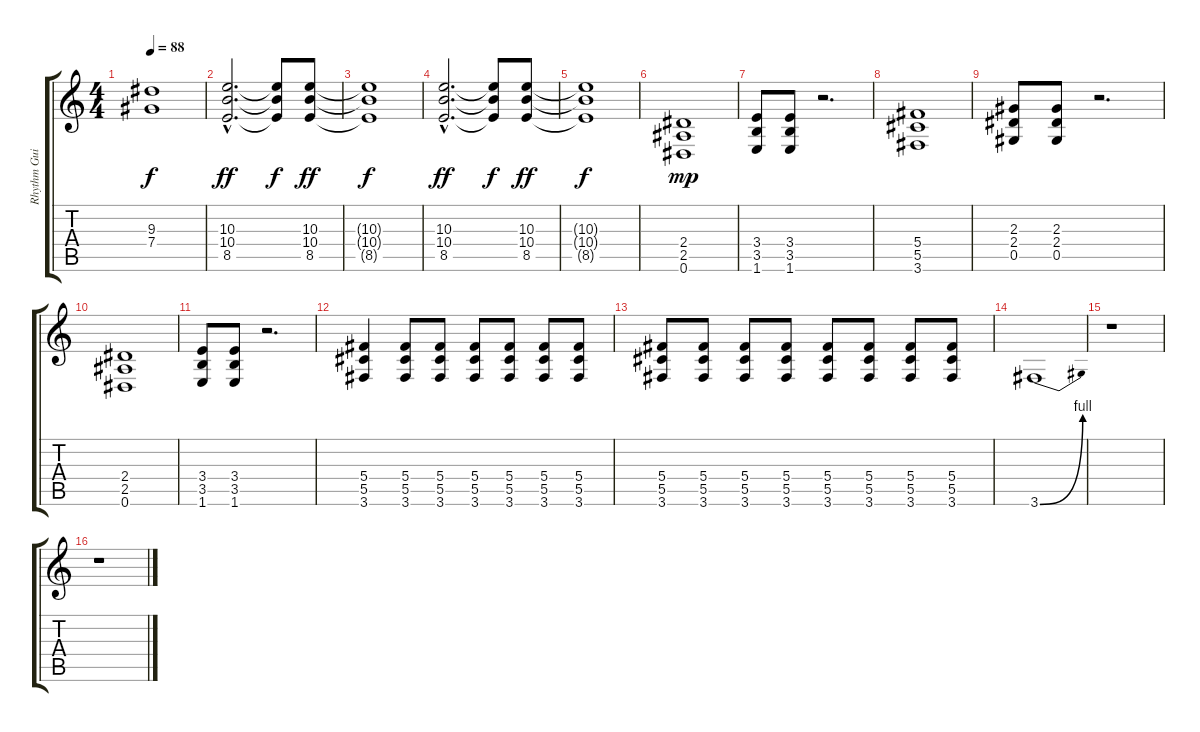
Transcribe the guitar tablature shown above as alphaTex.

\track ("Rhythm Guitar" "Rhythm Gui") {instrument overdrivenguitar}
\staff {score tabs}
\tuning (Eb4 Bb3 Gb3 Db3 Ab2 Eb2) {hide}
\ts (4 4)
\tempo 88
\clef g2
\ks c
(9.3{t} 7.4{t}).1{dy f} |
(10.3{hac} 10.4{hac} 8.5{hac}).2{d dy ff} (10.3{t} 10.4{t} 8.5{t}).8{dy f} (10.3 10.4 8.5).8{dy ff} |
(10.3{t} 10.4{t} 8.5{t}).1{dy f} |
(10.3{hac} 10.4{hac} 8.5{hac}).2{d dy ff} (10.3{t} 10.4{t} 8.5{t}).8{dy f} (10.3 10.4 8.5).8{dy ff} |
(10.3{t} 10.4{t} 8.5{t}).1{dy f} |
(2.4 2.5 0.6).1{dy mp} |
(3.4 3.5 1.6).8 (3.4 3.5 1.6).8 r.2{d} |
(5.4 5.5 3.6).1 |
(2.3 2.4 0.5).8 (2.3 2.4 0.5).8 r.2{d} |
(2.4 2.5 0.6).1 |
(3.4 3.5 1.6).8 (3.4 3.5 1.6).8 r.2{d} |
(5.4 5.5 3.6).4 (5.4 5.5 3.6).8 (5.4 5.5 3.6).8 (5.4 5.5 3.6).8 (5.4 5.5 3.6).8 (5.4 5.5 3.6).8 (5.4 5.5 3.6).8 |
(5.4 5.5 3.6).8 (5.4 5.5 3.6).8 (5.4 5.5 3.6).8 (5.4 5.5 3.6).8 (5.4 5.5 3.6).8 (5.4 5.5 3.6).8 (5.4 5.5 3.6).8 (5.4 5.5 3.6).8 |
3.6{be (bend 0 0 60 4)}.1 |
r.1 |
r.1
